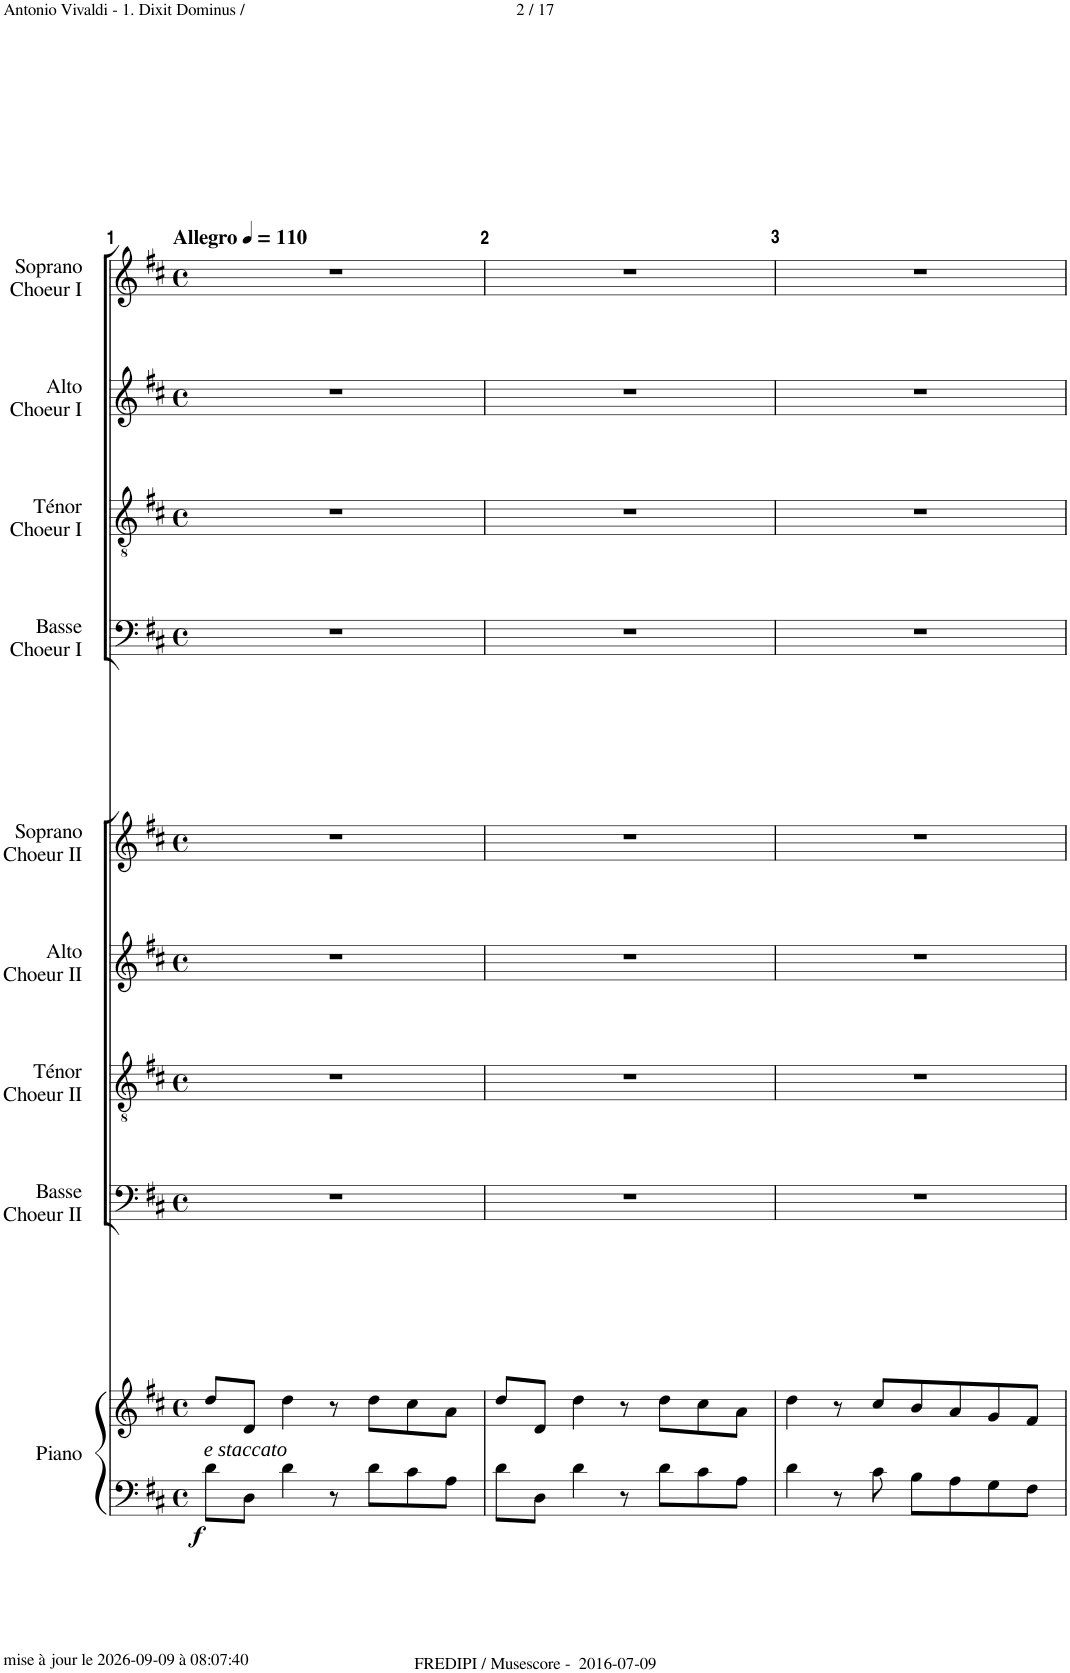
**kern	**kern	**dynam
*part1	*part1	*part1
*staff2	*staff1	*staff1/2
*I"Piano	*	*
*I'Pia.	*	*
*clefF4	*clefG2	*
*k[f#c#]	*k[f#c#]	*
*M4/4	*M4/4	*
*met(c)	*met(c)	*
=1	=1	=1
!LO:TX:a:i:t=e staccato	!	!
!	!	!LO:DY:b=2
8d\L	8dd/L	f
8D\J	8d/J	.
4d\	4dd\	.
8r	8r	.
8d\L	8dd\L	.
8c#\	8cc#\	.
8A\J	8a\J	.
=2	=2	=2
8d\L	8dd/L	.
8D\J	8d/J	.
4d\	4dd\	.
8r	8r	.
8d\L	8dd\L	.
8c#\	8cc#\	.
8A\J	8a\J	.
=3	=3	=3
4d\	4dd\	.
8r	8r	.
8c#\	8cc#/L	.
8B\L	8b/	.
8A\	8a/	.
8G\	8g/	.
8F#\J	8f#/J	.
=	=	=
*-	*-	*-
